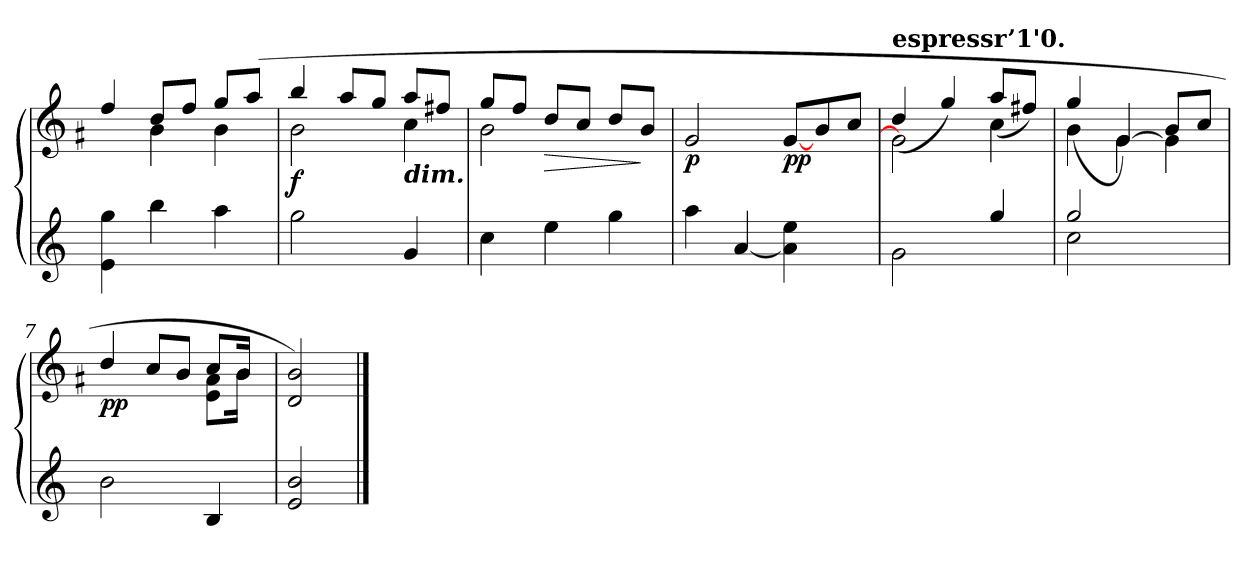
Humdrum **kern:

**kern	**kern	**dynam
*part1	*part1	*part1
*staff2	*staff1	*staff1/2
*	*clefG3	*
*	*k[f#]	*
=1	=1	=1
*	*^	*
4e\ 4gg\	4dd/	4ryy	.
4bb\	8b/L	4g\	.
.	8dd/J	.	.
4aa\	8ee/L	4g\	.
.	(>8ff#/J	.	.
=2	=2	=2	=2
!	!	!	!LO:DY:b
2gg\	4gg/	2g\	f
.	8ff#/L	.	.
.	8ee/J	.	.
!	!LO:TX:b:Bi:t=dim.	!	!
4g/	8ff#/L	4a\	.
.	8dd#X/J	.	.
=3	=3	=3	=3
4cc\	8ee/L	2g\	.
.	8dd/J	.	.
!	!	!	!LO:HP:b
4ee\	8b/L	.	>
.	8a/J	.	.
4gg\	8b/L	4ryy	.
.	8g/J	.	]
*	*v	*v	*
=4	=4	=4
!	!	!LO:DY:b
4aa\	2e/	p
[<4a/	.	.
!	!	!LO:DY:b
!	!	!LO:DY:n=1:b
4a\] 4ee\	[<8e/L	p p
.	8g/	.
8ryy	8a/J	.
!!LO:LB:g=z
=5	=5	=5
*	*^	*
!	!LO:TX:a:B:t=espressr’1'0.	!	!
2g\	2e\]	(<4b/	.
.	.	4ee/)	.
4gg/	4a\	(>8ff#/L	.
.	.	8dd#X/J)	.
=6	=6	=6	=6
*^	*	*	*
2gg/	2cc\	4g\	(>4ee/	.
.	.	[<4e\	4e/)	.
4ryy	4ryy	4e\]	8g/L	.
.	.	.	8a/J	.
*v	*v	*	*	*
=7	=7	=7	=7
!	!	!	!LO:DY:b
!	!	!	!LO:DY:n=1:b
2b\	2ryy	(>4b/	p p
.	.	8a/L	.
.	.	8g/J	.
4B/	8c\ 8f#\L	8a/L	.
.	16g\Jk	16g/Jk	.
.	16ryy	16ryy	.
*	*v	*v	*
=8	=8	=8
2e/ 2b/	2B/ 2g/)	.
==	==	==
*-	*-	*-
